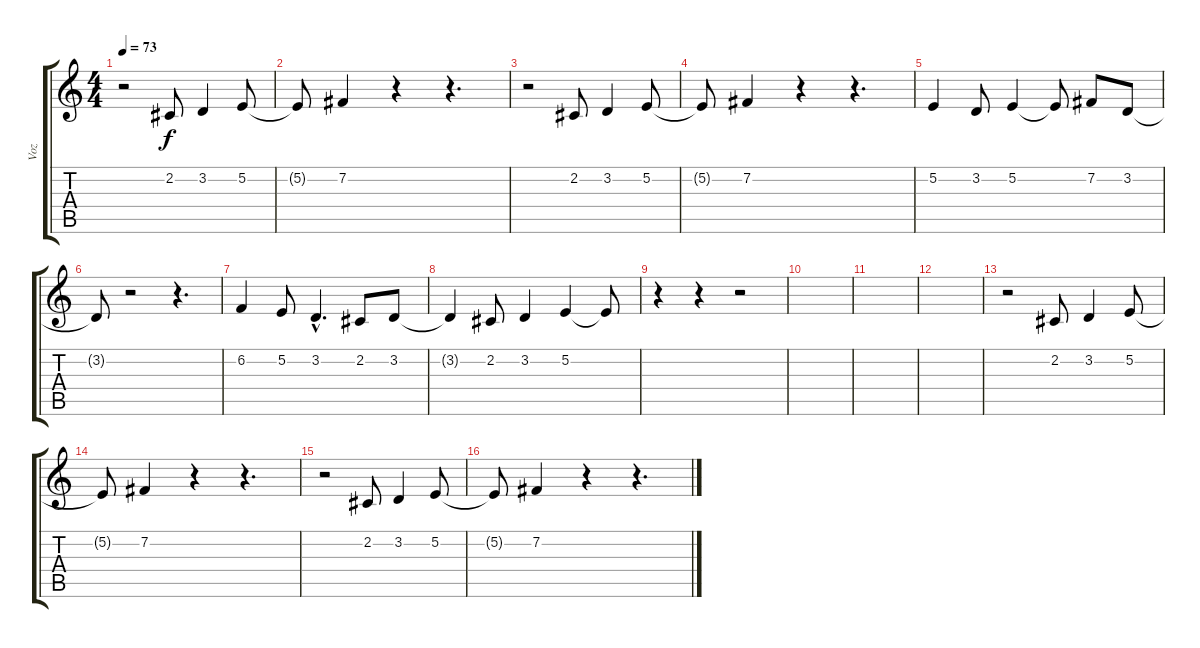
\track ("Voz" "Voz") {instrument tenorsax}
\staff {score tabs}
\tuning (E4 B3 G3 D3 A2 E2) {hide}
\ts (4 4)
\tempo 73
\clef g2
\ks c
r.2{dy f} 2.2.8 3.2.4 5.2.8 |
5.2{t}.8 7.2.4 r.4 r.4{d} |
r.2 2.2.8 3.2.4 5.2.8 |
5.2{t}.8 7.2.4 r.4 r.4{d} |
5.2.4 3.2.8 5.2.4 5.2{t}.8 7.2.8 3.2.8 |
3.2{t}.8 r.2 r.4{d} |
6.2.4 5.2.8 3.2{hac}.4{d} 2.2.8 3.2.8 |
3.2{t}.4 2.2.8 3.2.4 5.2.4 5.2{t}.8 |
r.4 r.4 r.2 |
|
|
|
r.2 2.2.8 3.2.4 5.2.8 |
5.2{t}.8 7.2.4 r.4 r.4{d} |
r.2 2.2.8 3.2.4 5.2.8 |
5.2{t}.8 7.2.4 r.4 r.4{d}
